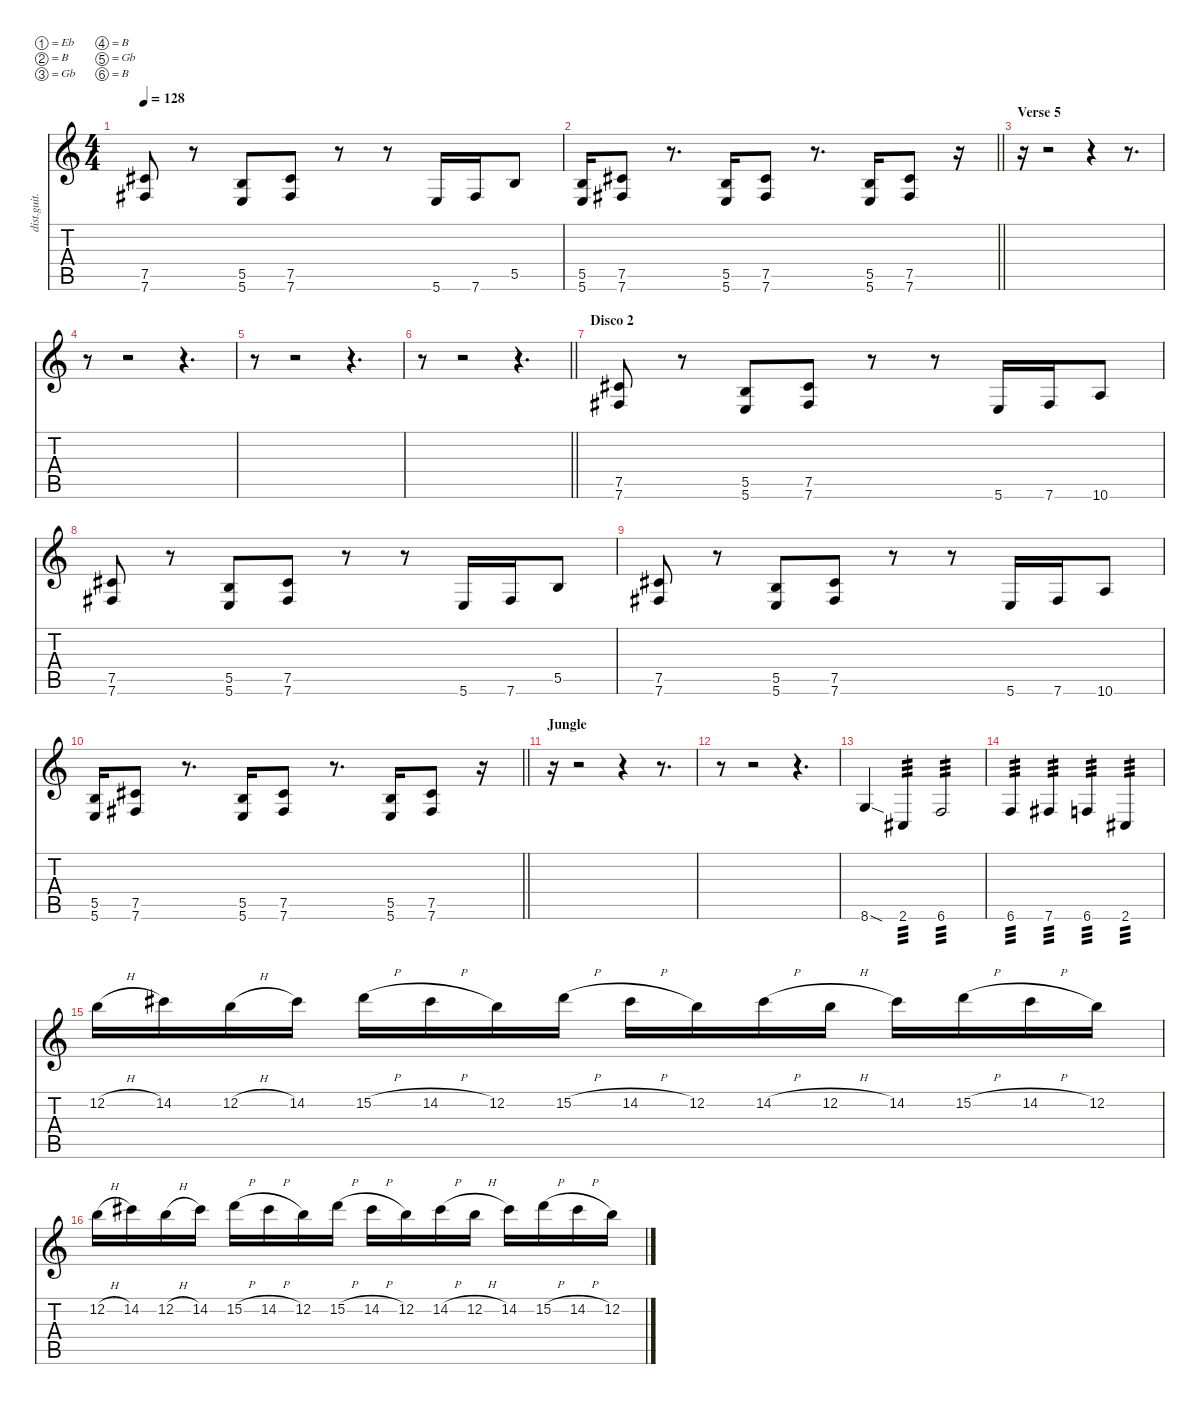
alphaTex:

\defaultSystemsLayout 4
\hideDynamics
\bracketExtendMode nobrackets
\otherSystemsTrackNameOrientation horizontal
\track ("Devin Townsend" "dist.guit.") {instrument distortionguitar}
\staff {score tabs}
\tuning (Eb4 B3 Gb3 B2 Gb2 B1)
\ts (4 4)
\tempo 128
\clef g2
\ks c
(7.5{acc #} 7.6{acc #}).8{dy f beam Up} r.8{beam Up} (5.5 5.6).8{beam Up} (7.5{acc #} 7.6{acc #}).8{beam Up} r.8{beam Up} r.8{beam Up} 5.6.16{beam Up} 7.6{acc #}.16{beam Up} 5.5.8{beam Up} |
\barLineRight lightlight
(5.5 5.6).16{beam Up} (7.5{acc #} 7.6{acc #}).8{beam Up} r.8{d beam Up} (5.5 5.6).16{beam Up} (7.5{acc #} 7.6{acc #}).8{beam Up} r.8{d beam Up} (5.5 5.6).16{beam Up} (7.5{acc #} 7.6{acc #}).8{beam Up} r.16{beam Up} |
\section ("" "Verse 5")
r.16{beam Down} r.2{beam Down} r.4{beam Down} r.8{d beam Down} |
r.8{beam Down} r.2{beam Down} r.4{d beam Down} |
r.8{beam Down} r.2{beam Down} r.4{d beam Down} |
\barLineRight lightlight
r.8{beam Down} r.2{beam Down} r.4{d beam Down} |
\section ("" "Disco 2")
(7.5{acc #} 7.6{acc #}).8{beam Up} r.8{beam Up} (5.5 5.6).8{beam Up} (7.5{acc #} 7.6{acc #}).8{beam Up} r.8{beam Up} r.8{beam Up} 5.6.16{beam Up} 7.6{acc #}.16{beam Up} 10.6.8{beam Up} |
(7.5{acc #} 7.6{acc #}).8{beam Up} r.8{beam Up} (5.5 5.6).8{beam Up} (7.5{acc #} 7.6{acc #}).8{beam Up} r.8{beam Up} r.8{beam Up} 5.6.16{beam Up} 7.6{acc #}.16{beam Up} 5.5.8{beam Up} |
(7.5{acc #} 7.6{acc #}).8{beam Up} r.8{beam Up} (5.5 5.6).8{beam Up} (7.5{acc #} 7.6{acc #}).8{beam Up} r.8{beam Up} r.8{beam Up} 5.6.16{beam Up} 7.6{acc #}.16{beam Up} 10.6.8{beam Up} |
\barLineRight lightlight
(5.5 5.6).16{beam Up} (7.5{acc #} 7.6{acc #}).8{beam Up} r.8{d beam Up} (5.5 5.6).16{beam Up} (7.5{acc #} 7.6{acc #}).8{beam Up} r.8{d beam Up} (5.5 5.6).16{beam Up} (7.5{acc #} 7.6{acc #}).8{beam Up} r.16{beam Up} |
\section ("" "Jungle")
r.16{beam Down} r.2{beam Down} r.4{beam Down} r.8{d beam Down} |
r.8{beam Down} r.2{beam Down} r.4{d beam Down} |
8.6{sod}.4{beam Up} 2.6{acc #}.4{tp 3 beam Up} 6.6.2{tp 3 beam Up} |
6.6.4{tp 3 beam Up} 7.6{acc #}.4{tp 3 beam Up} 6.6.4{tp 3 beam Up} 2.6{acc #}.4{tp 3 beam Up} |
12.2{h}.16{beam Down} 14.2{acc #}.16{beam Down} 12.2{h}.16{beam Down} 14.2{acc #}.16{beam Down} 15.2{h}.16{beam Down} 14.2{h acc #}.16{beam Down} 12.2.16{beam Down} 15.2{h}.16{beam Down} 14.2{h acc #}.16{beam Down} 12.2.16{beam Down} 14.2{h acc #}.16{beam Down} 12.2{h}.16{beam Down} 14.2{acc #}.16{beam Down} 15.2{h}.16{beam Down} 14.2{h acc #}.16{beam Down} 12.2.16{beam Down} |
12.2{h}.16{beam Down} 14.2{acc #}.16{beam Down} 12.2{h}.16{beam Down} 14.2{acc #}.16{beam Down} 15.2{h}.16{beam Down} 14.2{h acc #}.16{beam Down} 12.2.16{beam Down} 15.2{h}.16{beam Down} 14.2{h acc #}.16{beam Down} 12.2.16{beam Down} 14.2{h acc #}.16{beam Down} 12.2{h}.16{beam Down} 14.2{acc #}.16{beam Down} 15.2{h}.16{beam Down} 14.2{h acc #}.16{beam Down} 12.2.16{beam Down}
